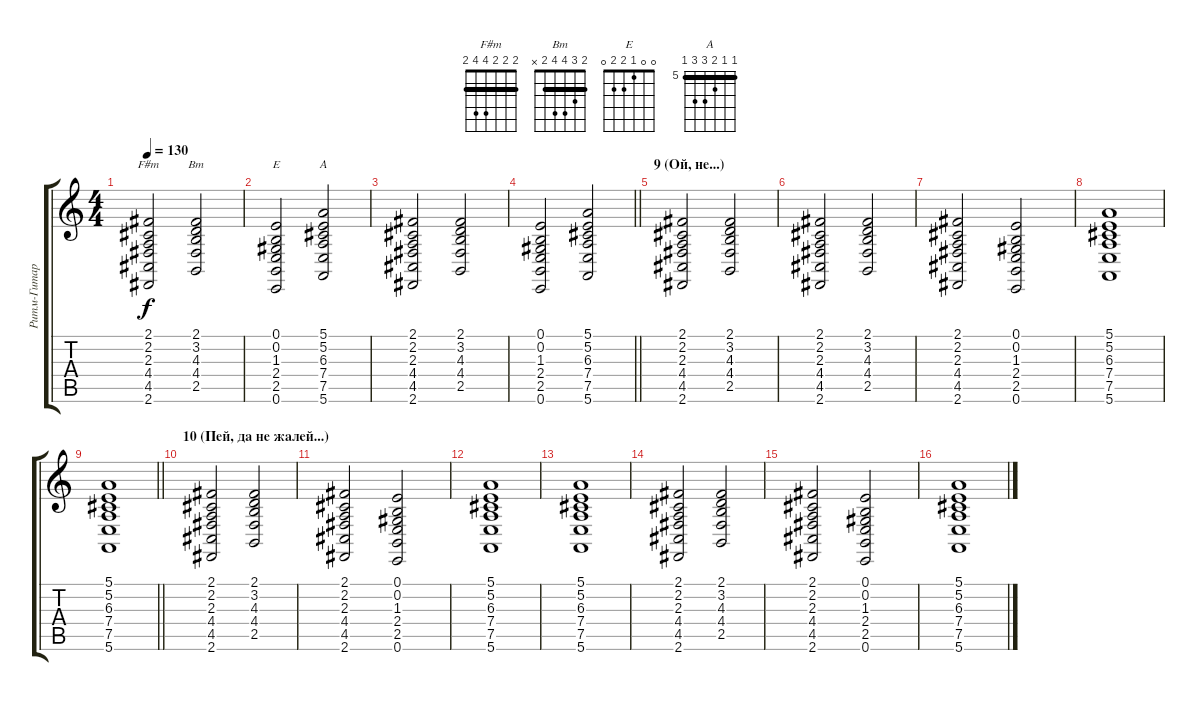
\track ("Ритм-Гитара" "Ритм-Гитар") {instrument orchestralharp}
\staff {score tabs}
\tuning (E4 B3 G3 D3 A2 E2) {hide}
\chord ("F#m" 2 2 2 4 4 2) {barre 2}
\chord ("Bm" 2 3 4 4 2 x) {barre 2}
\chord ("E" 0 0 1 2 2 0)
\chord ("A" 5 5 6 7 7 5) {firstfret 5 barre 5}
\ts (4 4)
\tempo 130
\clef g2
\ks c
(2.1 2.2 2.3 4.4 4.5 2.6).2{ch "F#m" dy f} (2.1 3.2 4.3 4.4 2.5).2{ch "Bm"} |
(0.1 0.2 1.3 2.4 2.5 0.6).2{ch "E"} (5.1 5.2 6.3 7.4 7.5 5.6).2{ch "A"} |
(2.1 2.2 2.3 4.4 4.5 2.6).2 (2.1 3.2 4.3 4.4 2.5).2 |
\barLineRight lightlight
(0.1 0.2 1.3 2.4 2.5 0.6).2 (5.1 5.2 6.3 7.4 7.5 5.6).2 |
\section ("" "9 (Ой, не...)")
(2.1 2.2 2.3 4.4 4.5 2.6).2 (2.1 3.2 4.3 4.4 2.5).2 |
(2.1 2.2 2.3 4.4 4.5 2.6).2 (2.1 3.2 4.3 4.4 2.5).2 |
(2.1 2.2 2.3 4.4 4.5 2.6).2 (0.1 0.2 1.3 2.4 2.5 0.6).2 |
(5.1 5.2 6.3 7.4 7.5 5.6).1 |
\barLineRight lightlight
(5.1 5.2 6.3 7.4 7.5 5.6).1 |
\section ("" "10 (Пей, да не жалей...)")
(2.1 2.2 2.3 4.4 4.5 2.6).2 (2.1 3.2 4.3 4.4 2.5).2 |
(2.1 2.2 2.3 4.4 4.5 2.6).2 (0.1 0.2 1.3 2.4 2.5 0.6).2 |
(5.1 5.2 6.3 7.4 7.5 5.6).1 |
(5.1 5.2 6.3 7.4 7.5 5.6).1 |
(2.1 2.2 2.3 4.4 4.5 2.6).2 (2.1 3.2 4.3 4.4 2.5).2 |
(2.1 2.2 2.3 4.4 4.5 2.6).2 (0.1 0.2 1.3 2.4 2.5 0.6).2 |
(5.1 5.2 6.3 7.4 7.5 5.6).1
